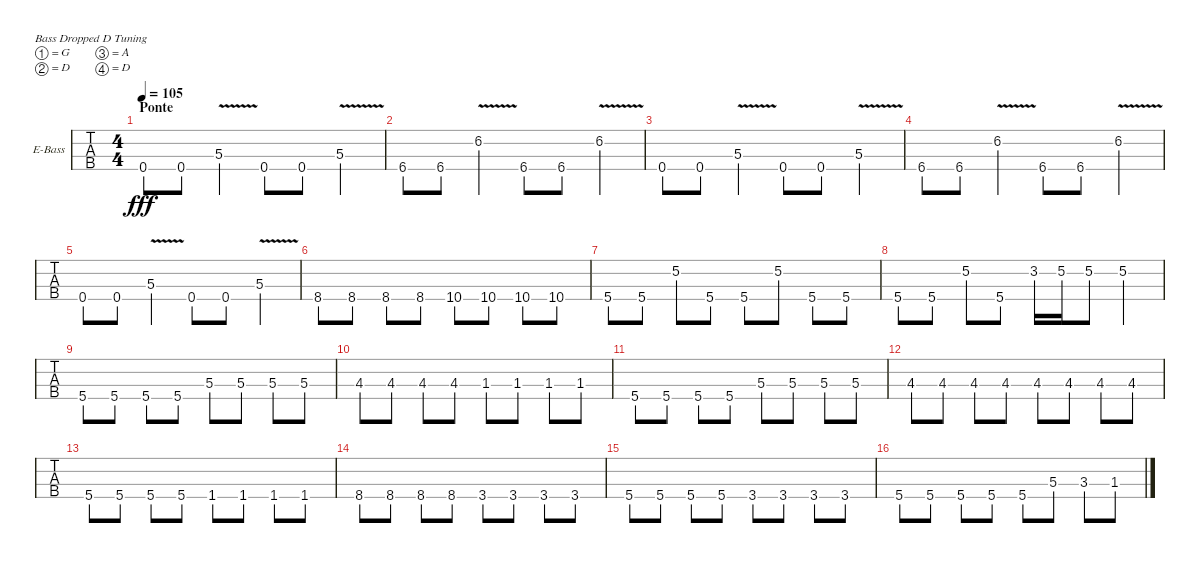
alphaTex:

\defaultSystemsLayout 4
\bracketExtendMode groupsimilarinstruments
\firstSystemTrackNameOrientation horizontal
\otherSystemsTrackNameOrientation horizontal
\track ("Electric Bass" "E-Bass") {instrument electricbassfinger}
\staff {tabs}
\tuning (G2 D2 A1 D1)
\ts (4 4)
\section ("" "Ponte")
\tempo 105
\clef f4
\ks c
0.4.8{dy fff} 0.4.8 5.3{v}.4 0.4.8 0.4.8 5.3{v}.4 |
6.4.8 6.4.8 6.2{v}.4 6.4.8 6.4.8 6.2{v}.4 |
0.4.8 0.4.8 5.3{v}.4 0.4.8 0.4.8 5.3{v}.4 |
6.4.8 6.4.8 6.2{v}.4 6.4.8 6.4.8 6.2{v}.4 |
0.4.8 0.4.8 5.3{v}.4 0.4.8 0.4.8 5.3{v}.4 |
8.4.8 8.4.8 8.4.8 8.4.8 10.4.8 10.4.8 10.4.8 10.4.8 |
5.4.8 5.4.8 5.2.8 5.4.8 5.4.8 5.2.8 5.4.8 5.4.8 |
5.4.8 5.4.8 5.2.8 5.4.8 3.2.16 5.2.16 5.2.8 5.2.4 |
5.4.8 5.4.8 5.4.8 5.4.8 5.3.8 5.3.8 5.3.8 5.3.8 |
4.3.8 4.3.8 4.3.8 4.3.8 1.3.8 1.3.8 1.3.8 1.3.8 |
5.4.8 5.4.8 5.4.8 5.4.8 5.3.8 5.3.8 5.3.8 5.3.8 |
4.3.8 4.3.8 4.3.8 4.3.8 4.3.8 4.3.8 4.3.8 4.3.8 |
5.4.8 5.4.8 5.4.8 5.4.8 1.4.8 1.4.8 1.4.8 1.4.8 |
8.4.8 8.4.8 8.4.8 8.4.8 3.4.8 3.4.8 3.4.8 3.4.8 |
5.4.8 5.4.8 5.4.8 5.4.8 3.4.8 3.4.8 3.4.8 3.4.8 |
5.4.8 5.4.8 5.4.8 5.4.8 5.4.8 5.3.8 3.3.8 1.3.8
